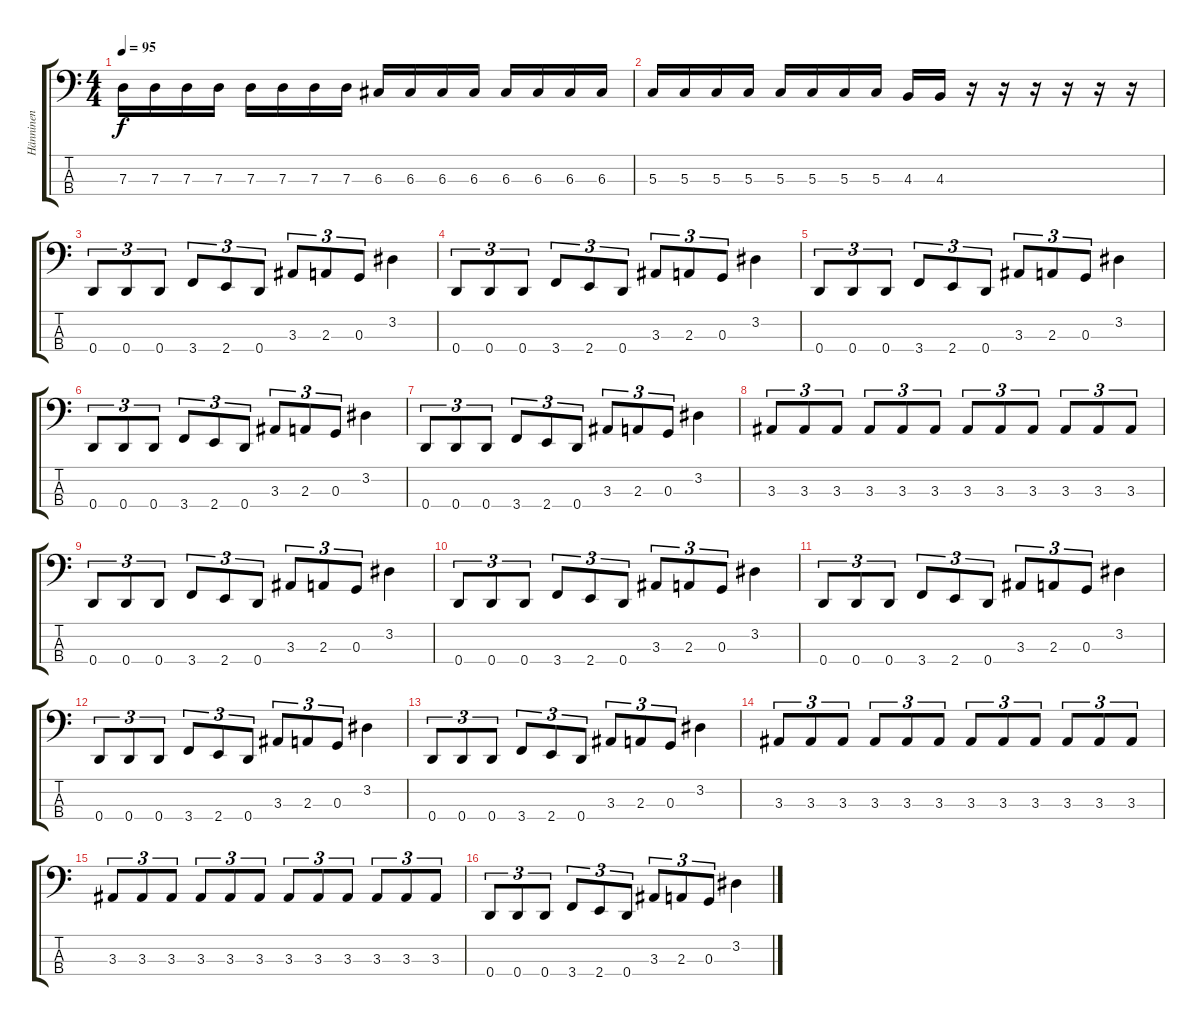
\track ("Hänninen" "Hänninen") {instrument electricbassfinger}
\staff {score tabs}
\tuning (F2 C2 G1 D1) {hide}
\ts (4 4)
\tempo 95
\clef f4
\ks c
7.3.16{dy f} 7.3.16 7.3.16 7.3.16 7.3.16 7.3.16 7.3.16 7.3.16 6.3.16 6.3.16 6.3.16 6.3.16 6.3.16 6.3.16 6.3.16 6.3.16 |
5.3.16 5.3.16 5.3.16 5.3.16 5.3.16 5.3.16 5.3.16 5.3.16 4.3.16 4.3.16 r.16 r.16 r.16 r.16 r.16 r.16 |
0.4.8{tu (3 2)} 0.4.8{tu (3 2)} 0.4.8{tu (3 2)} 3.4.8{tu (3 2)} 2.4.8{tu (3 2)} 0.4.8{tu (3 2)} 3.3.8{tu (3 2)} 2.3.8{tu (3 2)} 0.3.8{tu (3 2)} 3.2.4 |
0.4.8{tu (3 2)} 0.4.8{tu (3 2)} 0.4.8{tu (3 2)} 3.4.8{tu (3 2)} 2.4.8{tu (3 2)} 0.4.8{tu (3 2)} 3.3.8{tu (3 2)} 2.3.8{tu (3 2)} 0.3.8{tu (3 2)} 3.2.4 |
0.4.8{tu (3 2)} 0.4.8{tu (3 2)} 0.4.8{tu (3 2)} 3.4.8{tu (3 2)} 2.4.8{tu (3 2)} 0.4.8{tu (3 2)} 3.3.8{tu (3 2)} 2.3.8{tu (3 2)} 0.3.8{tu (3 2)} 3.2.4 |
0.4.8{tu (3 2)} 0.4.8{tu (3 2)} 0.4.8{tu (3 2)} 3.4.8{tu (3 2)} 2.4.8{tu (3 2)} 0.4.8{tu (3 2)} 3.3.8{tu (3 2)} 2.3.8{tu (3 2)} 0.3.8{tu (3 2)} 3.2.4 |
0.4.8{tu (3 2)} 0.4.8{tu (3 2)} 0.4.8{tu (3 2)} 3.4.8{tu (3 2)} 2.4.8{tu (3 2)} 0.4.8{tu (3 2)} 3.3.8{tu (3 2)} 2.3.8{tu (3 2)} 0.3.8{tu (3 2)} 3.2.4 |
3.3.8{tu (3 2)} 3.3.8{tu (3 2)} 3.3.8{tu (3 2)} 3.3.8{tu (3 2)} 3.3.8{tu (3 2)} 3.3.8{tu (3 2)} 3.3.8{tu (3 2)} 3.3.8{tu (3 2)} 3.3.8{tu (3 2)} 3.3.8{tu (3 2)} 3.3.8{tu (3 2)} 3.3.8{tu (3 2)} |
0.4.8{tu (3 2)} 0.4.8{tu (3 2)} 0.4.8{tu (3 2)} 3.4.8{tu (3 2)} 2.4.8{tu (3 2)} 0.4.8{tu (3 2)} 3.3.8{tu (3 2)} 2.3.8{tu (3 2)} 0.3.8{tu (3 2)} 3.2.4 |
0.4.8{tu (3 2)} 0.4.8{tu (3 2)} 0.4.8{tu (3 2)} 3.4.8{tu (3 2)} 2.4.8{tu (3 2)} 0.4.8{tu (3 2)} 3.3.8{tu (3 2)} 2.3.8{tu (3 2)} 0.3.8{tu (3 2)} 3.2.4 |
0.4.8{tu (3 2)} 0.4.8{tu (3 2)} 0.4.8{tu (3 2)} 3.4.8{tu (3 2)} 2.4.8{tu (3 2)} 0.4.8{tu (3 2)} 3.3.8{tu (3 2)} 2.3.8{tu (3 2)} 0.3.8{tu (3 2)} 3.2.4 |
0.4.8{tu (3 2)} 0.4.8{tu (3 2)} 0.4.8{tu (3 2)} 3.4.8{tu (3 2)} 2.4.8{tu (3 2)} 0.4.8{tu (3 2)} 3.3.8{tu (3 2)} 2.3.8{tu (3 2)} 0.3.8{tu (3 2)} 3.2.4 |
0.4.8{tu (3 2)} 0.4.8{tu (3 2)} 0.4.8{tu (3 2)} 3.4.8{tu (3 2)} 2.4.8{tu (3 2)} 0.4.8{tu (3 2)} 3.3.8{tu (3 2)} 2.3.8{tu (3 2)} 0.3.8{tu (3 2)} 3.2.4 |
3.3.8{tu (3 2)} 3.3.8{tu (3 2)} 3.3.8{tu (3 2)} 3.3.8{tu (3 2)} 3.3.8{tu (3 2)} 3.3.8{tu (3 2)} 3.3.8{tu (3 2)} 3.3.8{tu (3 2)} 3.3.8{tu (3 2)} 3.3.8{tu (3 2)} 3.3.8{tu (3 2)} 3.3.8{tu (3 2)} |
3.3.8{tu (3 2)} 3.3.8{tu (3 2)} 3.3.8{tu (3 2)} 3.3.8{tu (3 2)} 3.3.8{tu (3 2)} 3.3.8{tu (3 2)} 3.3.8{tu (3 2)} 3.3.8{tu (3 2)} 3.3.8{tu (3 2)} 3.3.8{tu (3 2)} 3.3.8{tu (3 2)} 3.3.8{tu (3 2)} |
0.4.8{tu (3 2)} 0.4.8{tu (3 2)} 0.4.8{tu (3 2)} 3.4.8{tu (3 2)} 2.4.8{tu (3 2)} 0.4.8{tu (3 2)} 3.3.8{tu (3 2)} 2.3.8{tu (3 2)} 0.3.8{tu (3 2)} 3.2.4
